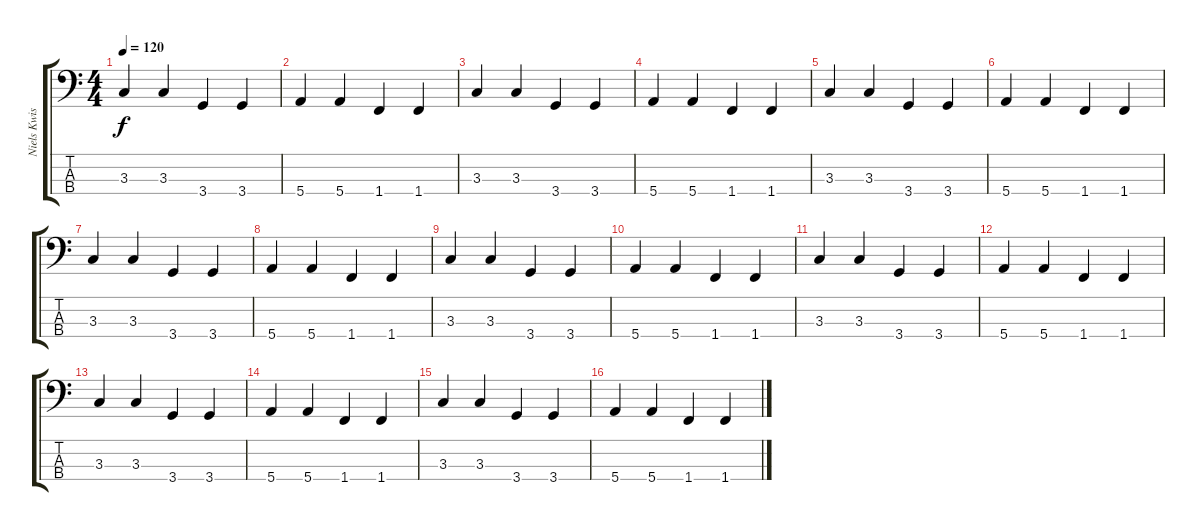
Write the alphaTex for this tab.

\track ("Niels Kwist" "Niels Kwis") {instrument electricbasspick}
\staff {score tabs}
\tuning (G2 D2 A1 E1) {hide}
\ts (4 4)
\tempo 120
\clef f4
\ks c
3.3.4{dy f} 3.3.4 3.4.4 3.4.4 |
5.4.4 5.4.4 1.4.4 1.4.4 |
3.3.4 3.3.4 3.4.4 3.4.4 |
5.4.4 5.4.4 1.4.4 1.4.4 |
3.3.4 3.3.4 3.4.4 3.4.4 |
5.4.4 5.4.4 1.4.4 1.4.4 |
3.3.4 3.3.4 3.4.4 3.4.4 |
5.4.4 5.4.4 1.4.4 1.4.4 |
3.3.4 3.3.4 3.4.4 3.4.4 |
5.4.4 5.4.4 1.4.4 1.4.4 |
3.3.4 3.3.4 3.4.4 3.4.4 |
5.4.4 5.4.4 1.4.4 1.4.4 |
3.3.4 3.3.4 3.4.4 3.4.4 |
5.4.4 5.4.4 1.4.4 1.4.4 |
3.3.4 3.3.4 3.4.4 3.4.4 |
5.4.4 5.4.4 1.4.4 1.4.4
